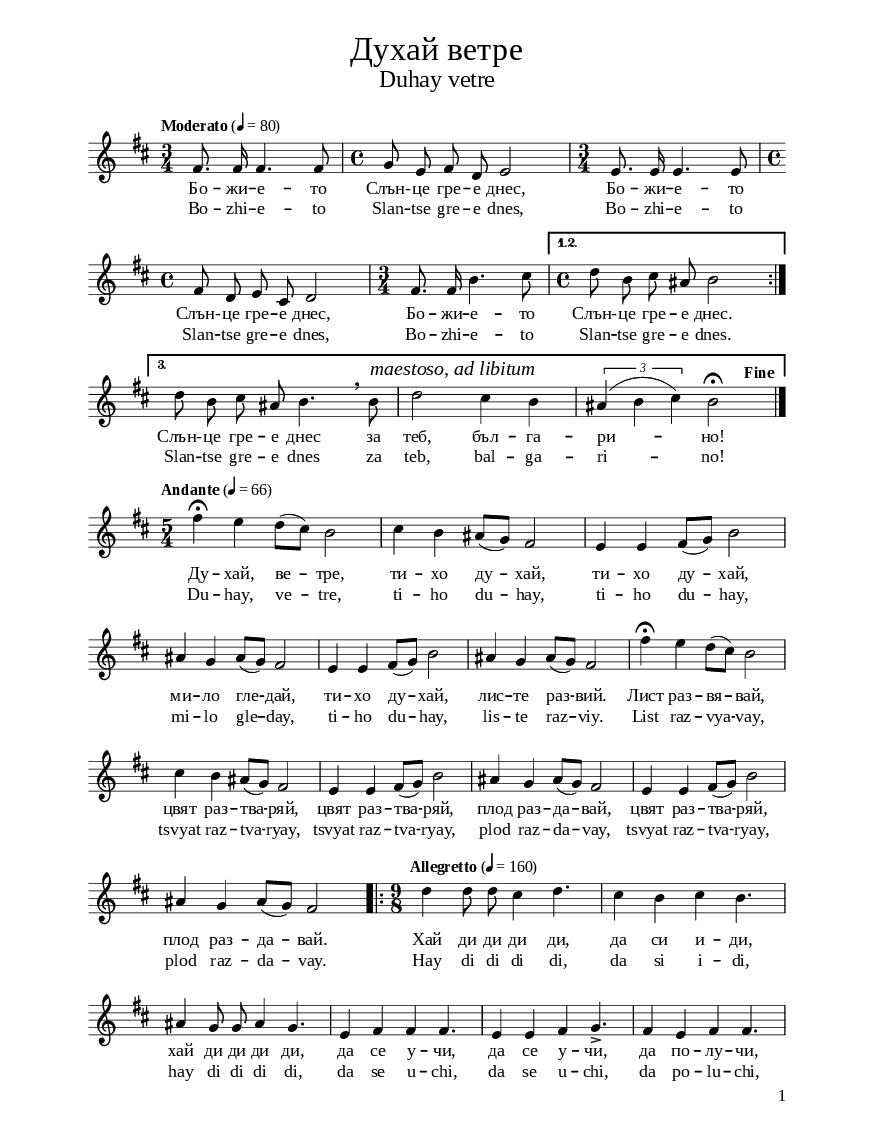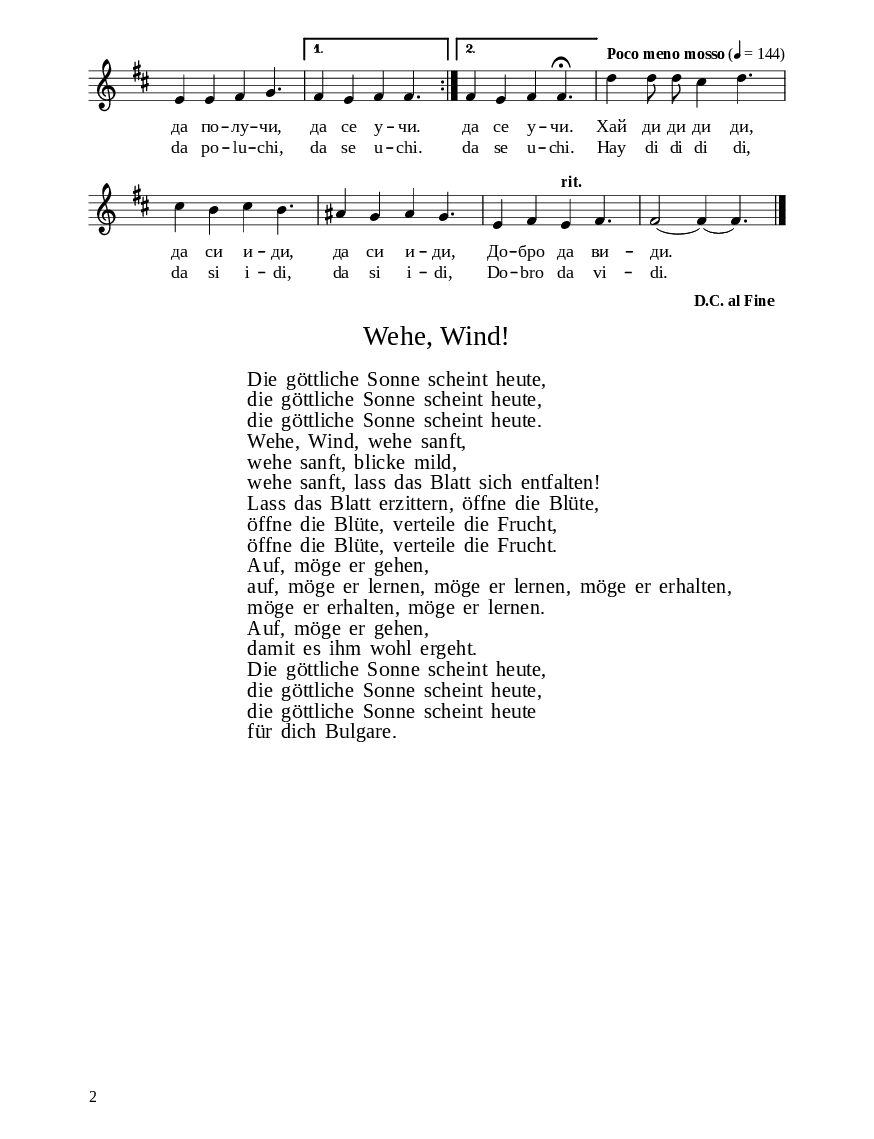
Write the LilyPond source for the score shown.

\version "2.24.0"

\include "include/globals.ily"

\bookpart {
  \label #'ref136
  \tocItem \markup "Духай ветре – Duhay vetre "
  \include "include/bookpart-paper.ily"
  \score {
    \include "include/score-layout.ily"

    \new Voice \relative c' {
      \clef treble
      \key b \minor
      \time 3/4
      \tempoFunc "Moderato" 4 "80"
      \autoBeamOff

      \repeat volta 3 {
        fis8.  fis16  fis4.  fis8 | % 2
        \time 4/4  | % 2
        g8  e8  fis8  d8  e2
        | % 3
        \time 3/4  | % 3
        e8.  e16  e4.  e8 \break | % 4
        \time 4/4  | % 4
        fis8  d8  e8  cis8
        d2 | % 5
        \time 3/4  | % 5
        fis8.  fis16  b4.  cis8
        \time 4/4 |
      }
      \alternative {
        {
          d8  b8  cis8 ais8  b2 | \break
        }
        {
          d8   b8 cis8  ais8  b4. \breathe b8 |
          \mark\markup\italic {"                      maestoso, ad libitum"} 
          d2 cis4 b4 | 
          
          
          \tweak direction #up \times 2/3 {
            \once \override Slur.positions = #'(1 . 1)
            \once \override Slur.height-limit = #5.91
            ais4 (  b4  cis4 )
          } 
          \once \override Score.MetronomeMark.outside-staff-priority = #599
          \once \override Score.MetronomeMark.X-extent=#'(-3.5 . 0)
          \tempo "Fine" b2 ^\fermata
        }
      } \break  \bar "|."

      \once \override Staff.TimeSignature.break-visibility = ##(#f #t #t)
      \time 5/4 \tempoFunc "Andante" 4 "66" fis'4 ^\fermata
      e4  d8 [ ( cis8 ) ] b2 | 
      cis4  b4  ais8 ( [  g8 ) ]  fis2 |
      e4  e4 fis8 ( [  g8 ) ] b2 | \break
      ais4 g4  ais8 ( [  g8 ) ]  fis2 |
      e4 e4  fis8 ( [  g8 ) ]  b2 |
      ais4  g4  ais8 ( [  g8 ) ]  fis2 |
      fis'4 ^\fermata  e4  d8 ( [
      cis8 ) ]  b2 | \break  
      cis4 b4  ais8 ( [  g8 ) ]  fis2 |
      e4 e4  fis8 ( [  g8 ) ] b2 |
      ais4  g4  ais8 ( [  g8 ) ]  fis2 |
      e4  e4  fis8 ( [  g8 ) ] b2 | \break 
      ais4  g4  ais8 ( [  g8 ) ]  fis2 |
      \repeat volta 2 {
        \time 9/8 \tempoFunc "     Allegretto" 4 "160"  d'4
        d8  d8  cis4 d4. |
        cis4  b4  cis4 b4. | \break  
        ais4  g8  g8 ais4  g4. |
        e4 fis4 fis4  fis4. | 
        e4  e4  fis4 g4. -> |
        fis4  e4  fis4 fis4. \break  
        e4  e4  fis4  g4.
      }

      \alternative {
        {
          fis4  e4  fis4  fis4.
        }
        {
          fis4  e4  fis4  fis4.^\fermata
        }
      }

      \tempoFunc "Poco meno mosso" 4 "144" d'4 d8 d8 cis4 d4. | \break
      cis4  b4
      cis4  b4.  ais4  g4  ais4
      g4.  e4   fis4
      \tempo "rit." e4  fis4.
      fis2 ~  fis4 ~ fis4.\break  \bar "|."
    }
    
    \addlyrics {
      Бо -- жи -- е -- то "Слън-" -- це гре --
      е днес, Бо -- жи -- е -- то "Слън-" --
      це гре -- е днес, Бо -- жи -- е --
      то "Слън-"  -- це гре -- е днес. "Слън-" 
      -- це гре -- е днес за теб, бъл --
      га -- ри  --  но! Ду -- хай, ве
      -- тре, ти -- хо ду -- хай, ти
      -- хо ду -- хай, ми -- ло гле
      -- дай, ти -- хо ду -- хай,
      лис -- те раз -- вий. Лист раз
      -- вя -- вай, цвят раз -- тва
      -- ряй, цвят раз -- тва --
      ряй, плод раз -- да -- вай,
      цвят раз -- тва -- ряй, плод
      раз -- да -- вай. Хай ди ди ди
      ди, да си и -- ди, хай ди ди ди
      ди, да се у -- чи, да се у -- чи,
      да по -- лу -- чи, да по -- лу --
      чи, да се у -- чи. да се у -- чи.
      Хай ди ди ди ди, да си и -- ди,
      да си и -- ди, До -- бро да ви --
      ди.}
      \addlyrics {       Bo -- zhi -- e -- to Slan -- tse gre --
      e dnes, Bo -- zhi -- e -- to Slan --
      tse gre -- e dnes, Bo -- zhi -- e --
      to Slan -- tse gre -- e dnes. Slan
      -- tse gre -- e dnes za teb, bal --
      ga -- ri  --  no! Du -- hay, ve
      -- tre, ti -- ho du -- hay, ti
      -- ho du -- hay, mi -- lo gle
      -- day, ti -- ho du -- hay,
      lis -- te raz -- viy. List raz
      -- vya -- vay, tsvyat raz -- tva
      -- ryay, tsvyat raz -- tva --
      ryay, plod raz -- da -- vay,
      tsvyat raz -- tva -- ryay, plod
      raz -- da -- vay. Hay di di di
      di, da si i -- di, hay di di di
      di, da se u -- chi, da se u -- chi,
      da po -- lu -- chi, da po -- lu --
      chi, da se u -- chi. da se u -- chi.
      Hay di di di di, da si i -- di,
      da si i -- di, Do -- bro da vi --
      di.}

      \header {
        title = \titleFunc "Духай ветре" "Duhay vetre"
      }

      \midi{}

    } % score

    \markup \dc-one "D.C. al Fine"
    

    % include foreign translation(s) of the song
    \version "2.24.0"

\markup \fill-line { \fontsize #deTitleFontSize "Wehe, Wind!" }
\markup \null
\markup \null
\markup \fontsize #deCoupletFontSize {
  \hspace #14
  \override #`(baseline-skip . ,deCoupletBaselineSkip)

  \column {

    \line { " "Die göttliche Sonne scheint heute,  }

    \line { " "die göttliche Sonne scheint heute,  }

    \line { " "die göttliche Sonne scheint heute. }

    \line { " "Wehe, Wind, wehe sanft,  }

    \line { " "wehe sanft, blicke mild, }

    \line { " "wehe sanft, lass das Blatt sich entfalten! }

    \line { " "Lass das Blatt erzittern, öffne die Blüte,  }

    \line { " "öffne die Blüte, verteile die Frucht, }

    \line { " "öffne die Blüte, verteile die Frucht. }

    \line { " "Auf, möge er gehen, }

    \line { " " auf, möge er lernen, möge er lernen, möge er erhalten, }

    \line { " "möge er erhalten, möge er lernen. }

    \line { " "Auf, möge er gehen,  }

    \line { " "damit es ihm wohl ergeht. }

    \line { " "Die göttliche Sonne scheint heute,  }

    \line { " "die göttliche Sonne scheint heute,  }

    \line { " "die göttliche Sonne scheint heute }
     \line { " "für dich Bulgare. }

  }
}


  } % bookpart
